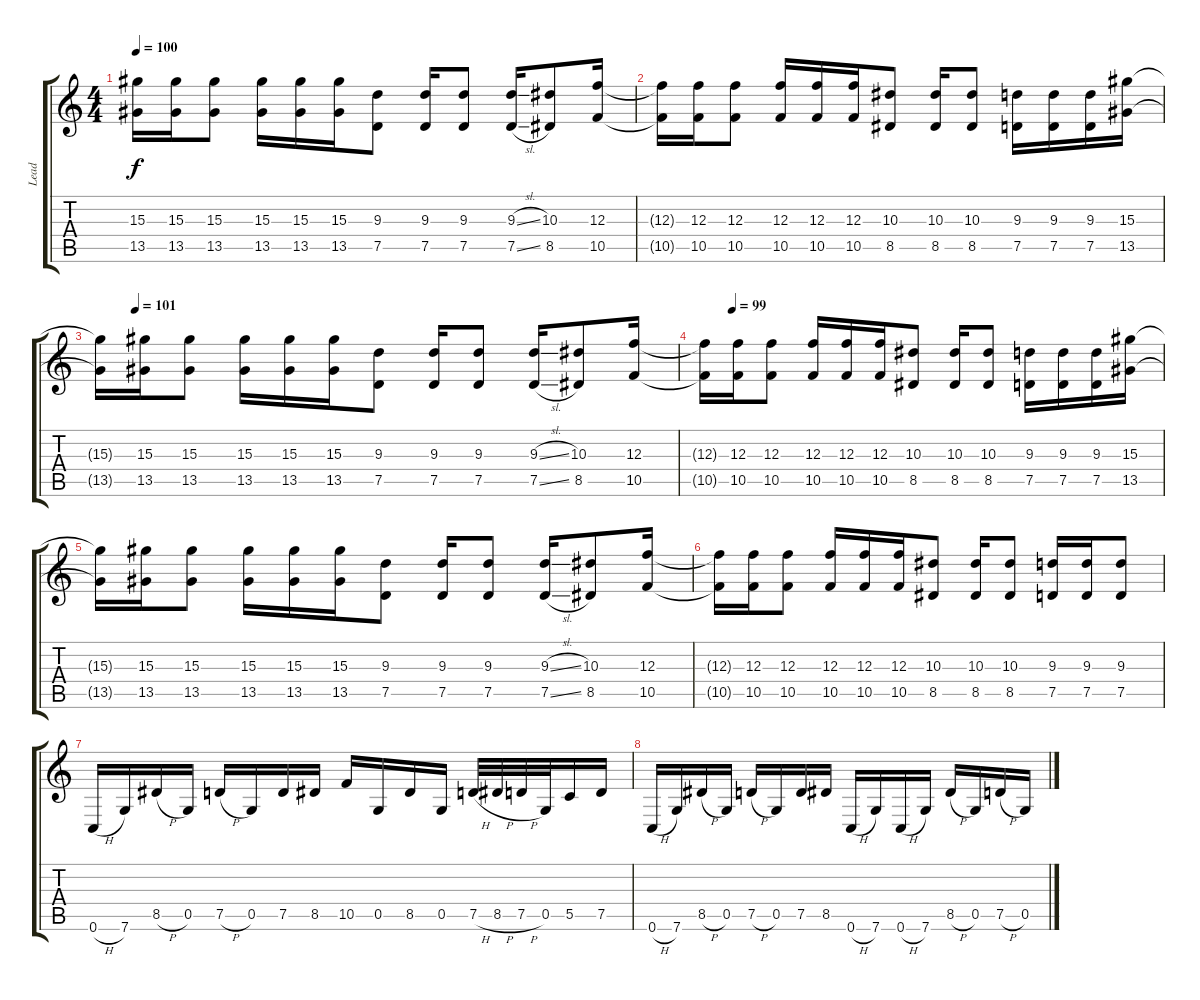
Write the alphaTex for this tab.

\track ("Lead" "Lead") {instrument overdrivenguitar}
\staff {score tabs}
\tuning (D4 A3 F3 C3 G2 C2) {hide}
\ts (4 4)
\tempo 100
\clef g2
\ks c
(15.3{t} 13.5{t}).16{dy f} (15.3 13.5).16 (15.3 13.5).8 (15.3 13.5).16 (15.3 13.5).16 (15.3 13.5).16 (9.3 7.5).8 (9.3 7.5).16 (9.3 7.5).8 (9.3{sl} 7.5{sl}).16 (10.3 8.5).8 (12.3 10.5).16 |
(12.3{t} 10.5{t}).16 (12.3 10.5).16 (12.3 10.5).8 (12.3 10.5).16 (12.3 10.5).16 (12.3 10.5).16 (10.3 8.5).8 (10.3 8.5).16 (10.3 8.5).8 (9.3 7.5).16 (9.3 7.5).16 (9.3 7.5).16 (15.3 13.5).16 |
\tempo (101 0.0625)
(15.3{t} 13.5{t}).16 (15.3 13.5).16 (15.3 13.5).8 (15.3 13.5).16 (15.3 13.5).16 (15.3 13.5).16 (9.3 7.5).8 (9.3 7.5).16 (9.3 7.5).8 (9.3{sl} 7.5{sl}).16 (10.3 8.5).8 (12.3 10.5).16 |
\tempo (99 0.0625)
(12.3{t} 10.5{t}).16 (12.3 10.5).16 (12.3 10.5).8 (12.3 10.5).16 (12.3 10.5).16 (12.3 10.5).16 (10.3 8.5).8 (10.3 8.5).16 (10.3 8.5).8 (9.3 7.5).16 (9.3 7.5).16 (9.3 7.5).16 (15.3 13.5).16 |
(15.3{t} 13.5{t}).16 (15.3 13.5).16 (15.3 13.5).8 (15.3 13.5).16 (15.3 13.5).16 (15.3 13.5).16 (9.3 7.5).8 (9.3 7.5).16 (9.3 7.5).8 (9.3{sl} 7.5{sl}).16 (10.3 8.5).8 (12.3 10.5).16 |
(12.3{t} 10.5{t}).16 (12.3 10.5).16 (12.3 10.5).8 (12.3 10.5).16 (12.3 10.5).16 (12.3 10.5).16 (10.3 8.5).8 (10.3 8.5).16 (10.3 8.5).8 (9.3 7.5).16 (9.3 7.5).16 (9.3 7.5).8 |
0.6{h}.16 7.6.16 8.5{h}.16 0.5.16 7.5{h}.16 0.5.16 7.5.16 8.5.16 10.5.16 0.5.16 8.5.16 0.5.16 7.5{h}.32 8.5{h}.32 7.5{h}.32 0.5.32 5.5.16 7.5.16 |
0.6{h}.16 7.6.16 8.5{h}.16 0.5.16 7.5{h}.16 0.5.16 7.5.16 8.5.16 0.6{h}.16 7.6.16 0.6{h}.16 7.6.16 8.5{h}.16 0.5.16 7.5{h}.16 0.5.16
